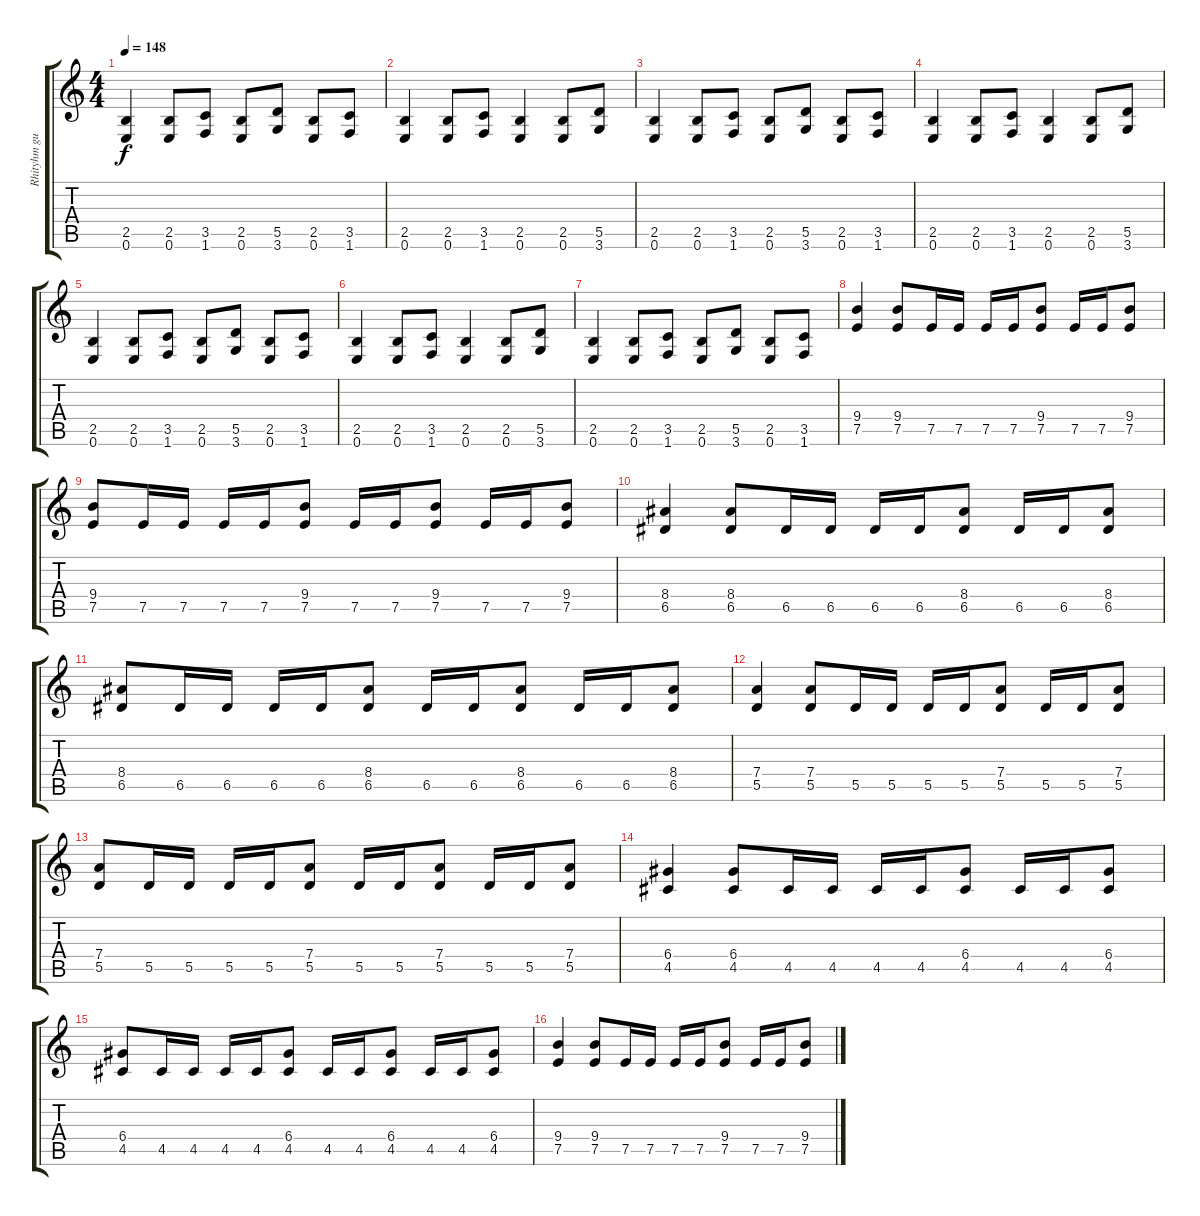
\track ("Rhityhm guitar" "Rhityhm gu") {instrument overdrivenguitar}
\staff {score tabs}
\tuning (E4 B3 G3 D3 A2 E2) {hide}
\ts (4 4)
\tempo 148
\clef g2
\ks c
(2.5 0.6).4{dy f} (2.5 0.6).8 (3.5 1.6).8 (2.5 0.6).8 (5.5 3.6).8 (2.5 0.6).8 (3.5 1.6).8 |
(2.5 0.6).4 (2.5 0.6).8 (3.5 1.6).8 (2.5 0.6).4 (2.5 0.6).8 (5.5 3.6).8 |
(2.5 0.6).4 (2.5 0.6).8 (3.5 1.6).8 (2.5 0.6).8 (5.5 3.6).8 (2.5 0.6).8 (3.5 1.6).8 |
(2.5 0.6).4 (2.5 0.6).8 (3.5 1.6).8 (2.5 0.6).4 (2.5 0.6).8 (5.5 3.6).8 |
(2.5 0.6).4 (2.5 0.6).8 (3.5 1.6).8 (2.5 0.6).8 (5.5 3.6).8 (2.5 0.6).8 (3.5 1.6).8 |
(2.5 0.6).4 (2.5 0.6).8 (3.5 1.6).8 (2.5 0.6).4 (2.5 0.6).8 (5.5 3.6).8 |
(2.5 0.6).4 (2.5 0.6).8 (3.5 1.6).8 (2.5 0.6).8 (5.5 3.6).8 (2.5 0.6).8 (3.5 1.6).8 |
(9.4 7.5).4 (9.4 7.5).8 7.5.16 7.5.16 7.5.16 7.5.16 (9.4 7.5).8 7.5.16 7.5.16 (9.4 7.5).8 |
(9.4 7.5).8 7.5.16 7.5.16 7.5.16 7.5.16 (9.4 7.5).8 7.5.16 7.5.16 (9.4 7.5).8 7.5.16 7.5.16 (9.4 7.5).8 |
(8.4 6.5).4 (8.4 6.5).8 6.5.16 6.5.16 6.5.16 6.5.16 (8.4 6.5).8 6.5.16 6.5.16 (8.4 6.5).8 |
(8.4 6.5).8 6.5.16 6.5.16 6.5.16 6.5.16 (8.4 6.5).8 6.5.16 6.5.16 (8.4 6.5).8 6.5.16 6.5.16 (8.4 6.5).8 |
(7.4 5.5).4 (7.4 5.5).8 5.5.16 5.5.16 5.5.16 5.5.16 (7.4 5.5).8 5.5.16 5.5.16 (7.4 5.5).8 |
(7.4 5.5).8 5.5.16 5.5.16 5.5.16 5.5.16 (7.4 5.5).8 5.5.16 5.5.16 (7.4 5.5).8 5.5.16 5.5.16 (7.4 5.5).8 |
(6.4 4.5).4 (6.4 4.5).8 4.5.16 4.5.16 4.5.16 4.5.16 (6.4 4.5).8 4.5.16 4.5.16 (6.4 4.5).8 |
(6.4 4.5).8 4.5.16 4.5.16 4.5.16 4.5.16 (6.4 4.5).8 4.5.16 4.5.16 (6.4 4.5).8 4.5.16 4.5.16 (6.4 4.5).8 |
(9.4 7.5).4 (9.4 7.5).8 7.5.16 7.5.16 7.5.16 7.5.16 (9.4 7.5).8 7.5.16 7.5.16 (9.4 7.5).8
